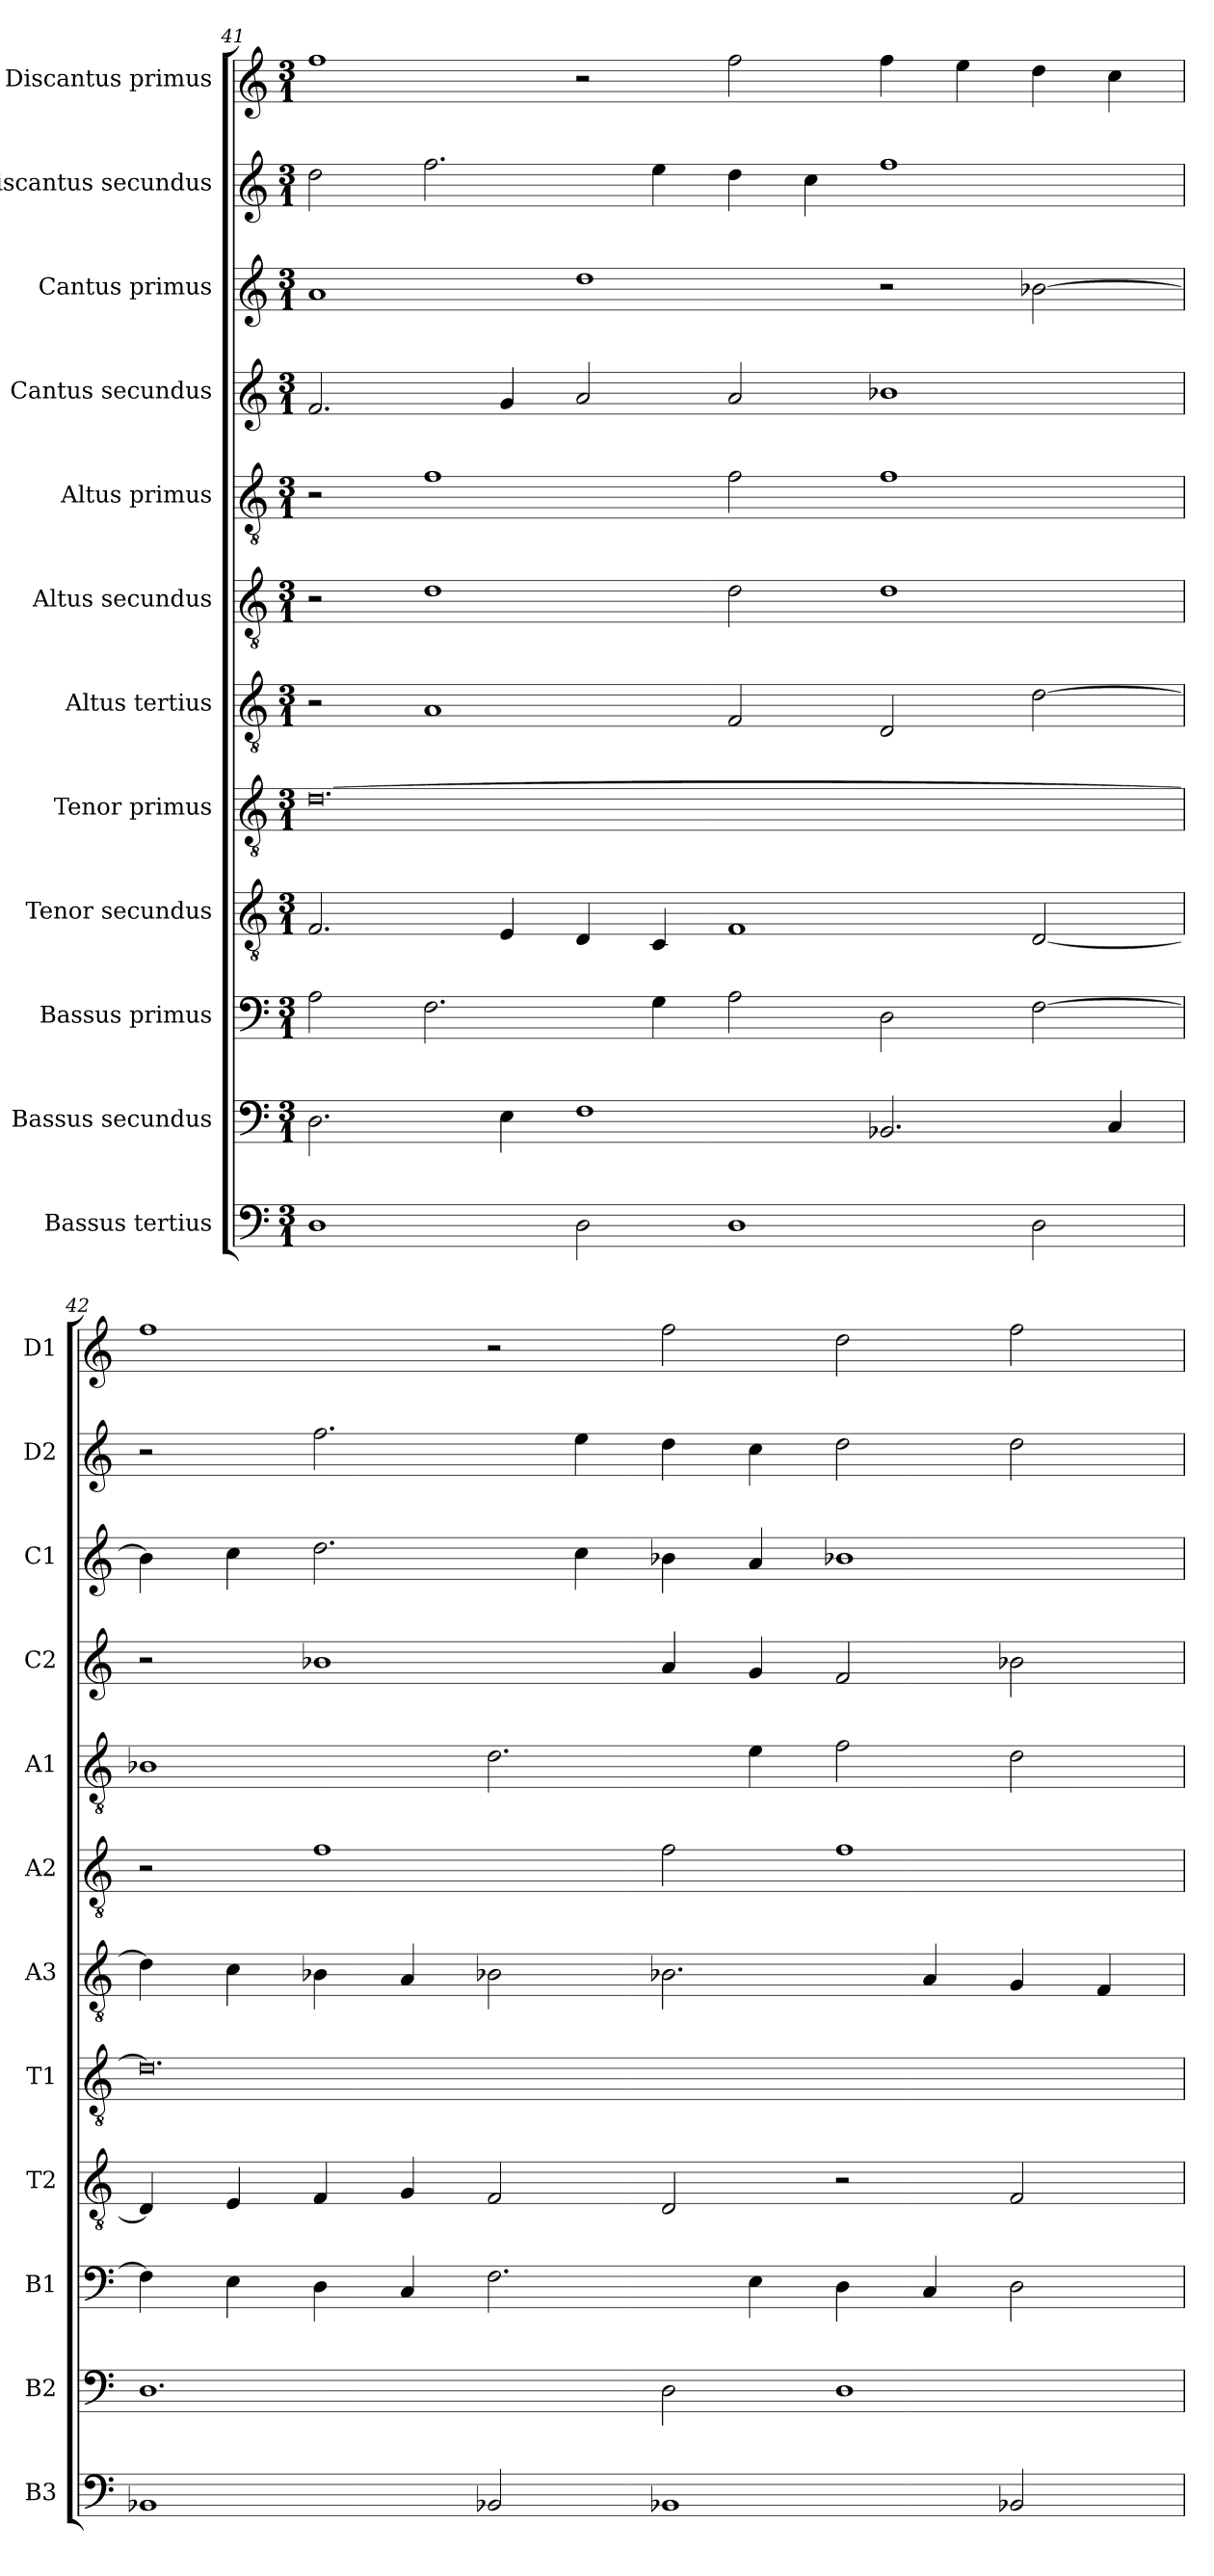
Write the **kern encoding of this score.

**kern	**kern	**kern	**kern	**kern	**kern	**kern	**kern	**kern	**kern	**kern	**kern
*part12	*part11	*part10	*part9	*part8	*part7	*part6	*part5	*part4	*part3	*part2	*part1
*staff12	*staff11	*staff10	*staff9	*staff8	*staff7	*staff6	*staff5	*staff4	*staff3	*staff2	*staff1
*I"Bassus tertius	*I"Bassus secundus	*I"Bassus primus	*I"Tenor secundus	*I"Tenor primus	*I"Altus tertius	*I"Altus secundus	*I"Altus primus	*I"Cantus secundus	*I"Cantus primus	*I"Discantus secundus	*I"Discantus primus
*I'B3	*I'B2	*I'B1	*I'T2	*I'T1	*I'A3	*I'A2	*I'A1	*I'C2	*I'C1	*I'D2	*I'D1
*clefF4	*clefF4	*clefF4	*clefGv2	*clefGv2	*clefGv2	*clefGv2	*clefGv2	*clefG2	*clefG2	*clefG2	*clefG2
*k[]	*k[]	*k[]	*k[]	*k[]	*k[]	*k[]	*k[]	*k[]	*k[]	*k[]	*k[]
*M3/1	*M3/1	*M3/1	*M3/1	*M3/1	*M3/1	*M3/1	*M3/1	*M3/1	*M3/1	*M3/1	*M3/1
=41	=41	=41	=41	=41	=41	=41	=41	=41	=41	=41	=41
1D	2.D\	2A\	2.F/	[0.d	2r	2r	2r	2.f/	1a	2dd\	1ff
.	.	2.F\	.	.	1A	1d	1f	.	.	2.ff\	.
.	4E\	.	4E/	.	.	.	.	4g/	.	.	.
2D\	1F	.	4D/	.	.	.	.	2a/	1dd	.	2r
.	.	4G\	4C/	.	.	.	.	.	.	4ee\	.
1D	.	2A\	1F	.	2F/	2d\	2f\	2a/	.	4dd\	2ff\
.	.	.	.	.	.	.	.	.	.	4cc\	.
.	2.BB-X/	2D\	.	.	2D/	1d	1f	1b-X	2r	1ff	4ff\
.	.	.	.	.	.	.	.	.	.	.	4ee\
2D\	.	[2F\	[2D/	.	[2d\	.	.	.	[2b-X\	.	4dd\
.	4C/	.	.	.	.	.	.	.	.	.	4cc\
=42	=42	=42	=42	=42	=42	=42	=42	=42	=42	=42	=42
1BB-X	1.D	4F\]	4D/]	0.d]	4d\]	2r	1B-X	2r	4b-\]	2r	1ff
.	.	4E\	4E/	.	4c\	.	.	.	4cc\	.	.
.	.	4D\	4F/	.	4B-X\	1f	.	1b-X	2.dd\	2.ff\	.
.	.	4C/	4G/	.	4A/	.	.	.	.	.	.
2BB-X/	.	2.F\	2F/	.	2B-X\	.	2.d\	.	.	.	2r
.	.	.	.	.	.	.	.	.	4cc\	4ee\	.
1BB-X	2D\	.	2D/	.	2.B-X\	2f\	.	4a/	4b-X\	4dd\	2ff\
.	.	4E\	.	.	.	.	4e\	4g/	4a/	4cc\	.
.	1D	4D\	2r	.	.	1f	2f\	2f/	1b-X	2dd\	2dd\
.	.	4C/	.	.	4A/	.	.	.	.	.	.
2BB-X/	.	2D\	2F/	.	4G/	.	2d\	2b-X\	.	2dd\	2ff\
.	.	.	.	.	4F/	.	.	.	.	.	.
=	=	=	=	=	=	=	=	=	=	=	=
*-	*-	*-	*-	*-	*-	*-	*-	*-	*-	*-	*-
